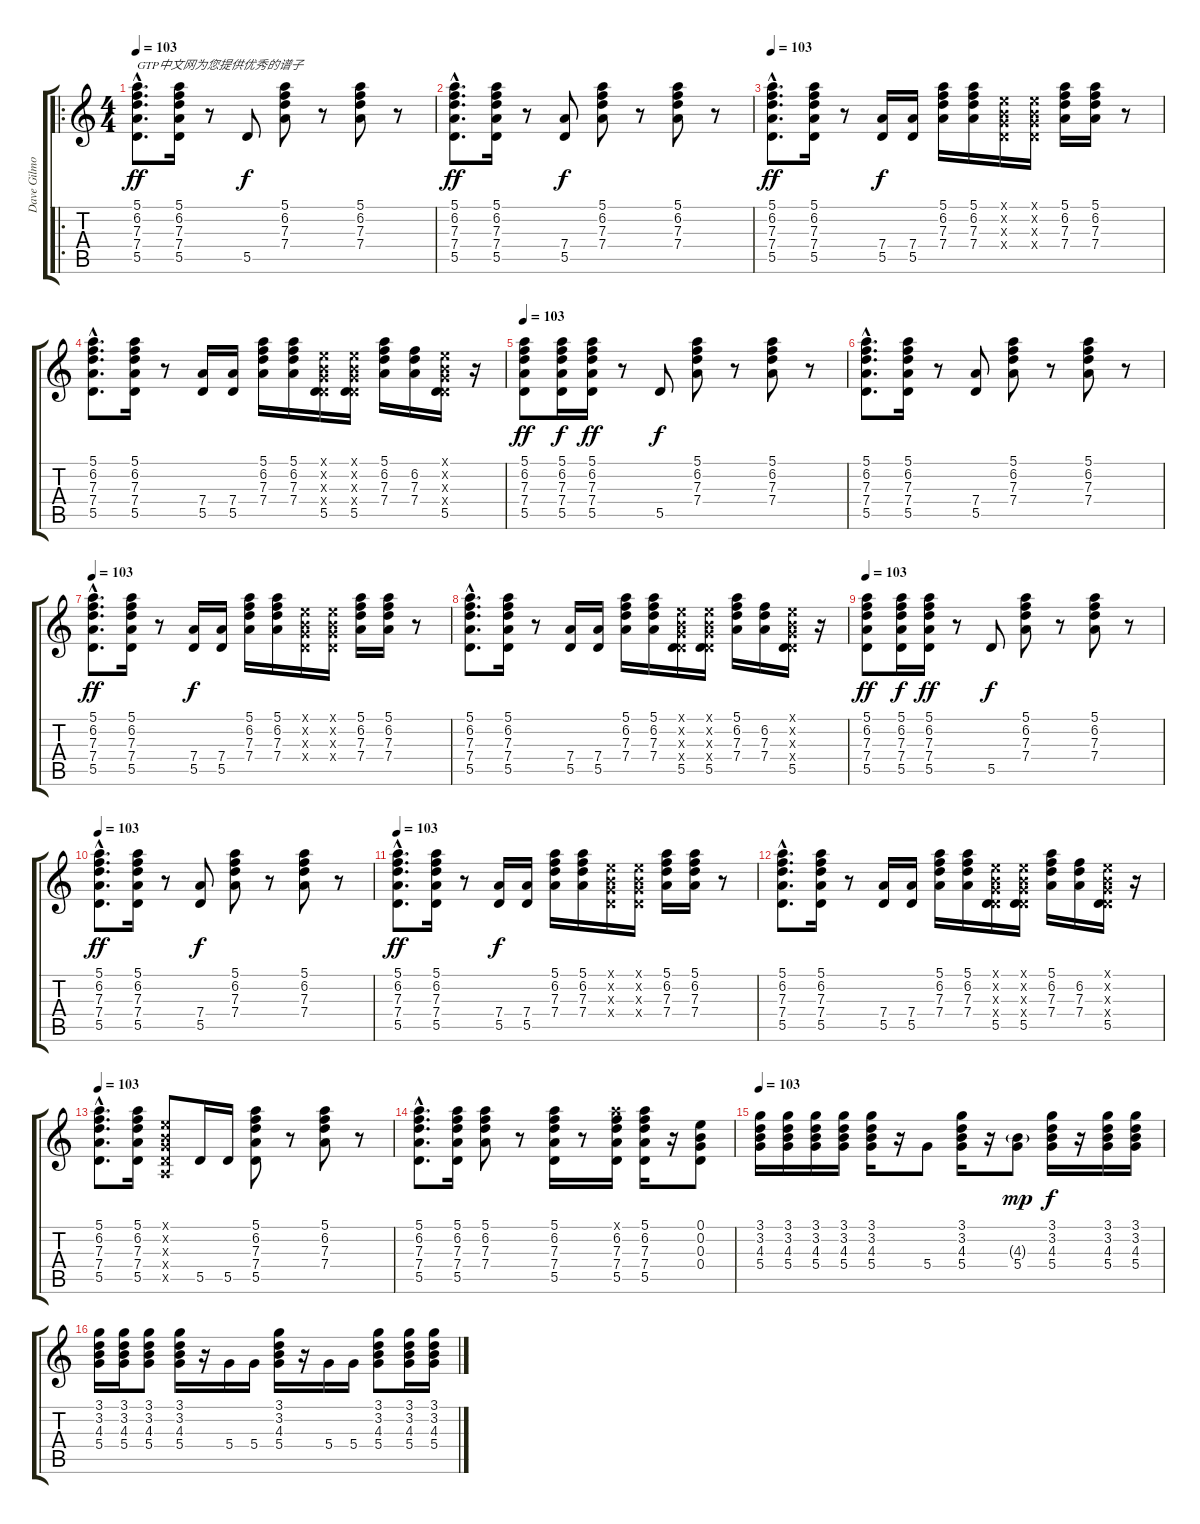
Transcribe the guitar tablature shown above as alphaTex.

\track ("Dave Gilmour / Rythm" "Dave Gilmo") {instrument electricguitarclean}
\staff {score tabs}
\tuning (E4 B3 G3 D3 A2 E2) {hide}
\ro
\ts (4 4)
\tempo 103
\clef g2
\ks c
(5.1{hac} 6.2{hac} 7.3{hac} 7.4{hac} 5.5{hac}).8{d txt "GTP中文网为您提供优秀的谱子" dy ff instrument electricguitarclean} (5.1 6.2 7.3 7.4 5.5).16 r.8 5.5.8{dy f} (5.1 6.2 7.3 7.4).8 r.8 (5.1 6.2 7.3 7.4).8 r.8 |
(5.1{hac} 6.2{hac} 7.3{hac} 7.4{hac} 5.5{hac}).8{d dy ff} (5.1 6.2 7.3 7.4 5.5).16 r.8 (7.4 5.5).8{dy f} (5.1 6.2 7.3 7.4).8 r.8 (5.1 6.2 7.3 7.4).8 r.8 |
\tempo 103
(5.1{hac} 6.2{hac} 7.3{hac} 7.4{hac} 5.5{hac}).8{d dy ff} (5.1 6.2 7.3 7.4 5.5).16 r.8 (7.4 5.5).16{dy f} (7.4 5.5).16 (5.1 6.2 7.3 7.4).16 (5.1 6.2 7.3 7.4).16 (0.1{x} 0.2{x} 0.3{x} 0.4{x}).16 (0.1{x} 0.2{x} 0.3{x} 0.4{x}).16 (5.1 6.2 7.3 7.4).16 (5.1 6.2 7.3 7.4).16 r.8 |
(5.1{hac} 6.2{hac} 7.3{hac} 7.4{hac} 5.5{hac}).8{d} (5.1 6.2 7.3 7.4 5.5).16 r.8 (7.4 5.5).16 (7.4 5.5).16 (5.1 6.2 7.3 7.4).16 (5.1 6.2 7.3 7.4).16 (0.1{x} 0.2{x} 0.3{x} 0.4{x} 5.5).16 (0.1{x} 0.2{x} 0.3{x} 0.4{x} 5.5).16 (5.1 6.2 7.3 7.4).16 (6.2 7.3 7.4).16 (0.1{x} 0.2{x} 0.3{x} 0.4{x} 5.5).16 r.16 |
\tempo 103
(5.1 6.2 7.3 7.4 5.5).8{dy ff} (5.1 6.2 7.3 7.4 5.5).16{dy f} (5.1 6.2 7.3 7.4 5.5).16{dy ff} r.8 5.5.8{dy f} (5.1 6.2 7.3 7.4).8 r.8 (5.1 6.2 7.3 7.4).8 r.8 |
(5.1{hac} 6.2{hac} 7.3{hac} 7.4{hac} 5.5{hac}).8{d} (5.1 6.2 7.3 7.4 5.5).16 r.8 (7.4 5.5).8 (5.1 6.2 7.3 7.4).8 r.8 (5.1 6.2 7.3 7.4).8 r.8 |
\tempo 103
(5.1{hac} 6.2{hac} 7.3{hac} 7.4{hac} 5.5{hac}).8{d dy ff} (5.1 6.2 7.3 7.4 5.5).16 r.8 (7.4 5.5).16{dy f} (7.4 5.5).16 (5.1 6.2 7.3 7.4).16 (5.1 6.2 7.3 7.4).16 (0.1{x} 0.2{x} 0.3{x} 0.4{x}).16 (0.1{x} 0.2{x} 0.3{x} 0.4{x}).16 (5.1 6.2 7.3 7.4).16 (5.1 6.2 7.3 7.4).16 r.8 |
(5.1{hac} 6.2{hac} 7.3{hac} 7.4{hac} 5.5{hac}).8{d} (5.1 6.2 7.3 7.4 5.5).16 r.8 (7.4 5.5).16 (7.4 5.5).16 (5.1 6.2 7.3 7.4).16 (5.1 6.2 7.3 7.4).16 (0.1{x} 0.2{x} 0.3{x} 0.4{x} 5.5).16 (0.1{x} 0.2{x} 0.3{x} 0.4{x} 5.5).16 (5.1 6.2 7.3 7.4).16 (6.2 7.3 7.4).16 (0.1{x} 0.2{x} 0.3{x} 0.4{x} 5.5).16 r.16 |
\tempo 103
(5.1 6.2 7.3 7.4 5.5).8{dy ff} (5.1 6.2 7.3 7.4 5.5).16{dy f} (5.1 6.2 7.3 7.4 5.5).16{dy ff} r.8 5.5.8{dy f} (5.1 6.2 7.3 7.4).8 r.8 (5.1 6.2 7.3 7.4).8 r.8 |
\tempo 103
(5.1{hac} 6.2{hac} 7.3{hac} 7.4{hac} 5.5{hac}).8{d dy ff} (5.1 6.2 7.3 7.4 5.5).16 r.8 (7.4 5.5).8{dy f} (5.1 6.2 7.3 7.4).8 r.8 (5.1 6.2 7.3 7.4).8 r.8 |
\tempo 103
(5.1{hac} 6.2{hac} 7.3{hac} 7.4{hac} 5.5{hac}).8{d dy ff} (5.1 6.2 7.3 7.4 5.5).16 r.8 (7.4 5.5).16{dy f} (7.4 5.5).16 (5.1 6.2 7.3 7.4).16 (5.1 6.2 7.3 7.4).16 (0.1{x} 0.2{x} 0.3{x} 0.4{x}).16 (0.1{x} 0.2{x} 0.3{x} 0.4{x}).16 (5.1 6.2 7.3 7.4).16 (5.1 6.2 7.3 7.4).16 r.8 |
(5.1{hac} 6.2{hac} 7.3{hac} 7.4{hac} 5.5{hac}).8{d} (5.1 6.2 7.3 7.4 5.5).16 r.8 (7.4 5.5).16 (7.4 5.5).16 (5.1 6.2 7.3 7.4).16 (5.1 6.2 7.3 7.4).16 (0.1{x} 0.2{x} 0.3{x} 0.4{x} 5.5).16 (0.1{x} 0.2{x} 0.3{x} 0.4{x} 5.5).16 (5.1 6.2 7.3 7.4).16 (6.2 7.3 7.4).16 (0.1{x} 0.2{x} 0.3{x} 0.4{x} 5.5).16 r.16 |
\tempo 103
(5.1{hac} 6.2{hac} 7.3{hac} 7.4{hac} 5.5{hac}).8{d} (5.1 6.2 7.3 7.4 5.5).16 (0.1{x} 0.2{x} 0.3{x} 0.4{x} 0.5{x}).8 5.5.16 5.5.16 (5.1 6.2 7.3 7.4 5.5).8 r.8 (5.1 6.2 7.3 7.4).8 r.8 |
(5.1{hac} 6.2{hac} 7.3{hac} 7.4{hac} 5.5{hac}).8{d} (5.1 6.2 7.3 7.4 5.5).16 (5.1 6.2 7.3 7.4).8 r.8 (5.1 6.2 7.3 7.4 5.5).16 r.8 (5.1{x} 6.2 7.3 7.4 5.5).16 (5.1 6.2 7.3 7.4 5.5).16 r.16 (0.1 0.2 0.3 0.4).8 |
\tempo 103
(3.1 3.2 4.3 5.4).16 (3.1 3.2 4.3 5.4).16 (3.1 3.2 4.3 5.4).16 (3.1 3.2 4.3 5.4).16 (3.1 3.2 4.3 5.4).16 r.16 5.4.8 (3.1 3.2 4.3 5.4).16 r.16 (4.3{g} 5.4).8{dy mp} (3.1 3.2 4.3 5.4).16{dy f} r.16 (3.1 3.2 4.3 5.4).16 (3.1 3.2 4.3 5.4).16 |
(3.1 3.2 4.3 5.4).16 (3.1 3.2 4.3 5.4).16 (3.1 3.2 4.3 5.4).8 (3.1 3.2 4.3 5.4).16 r.16 5.4.16 5.4.16 (3.1 3.2 4.3 5.4).16 r.16 5.4.16 5.4.16 (3.1 3.2 4.3 5.4).8 (3.1 3.2 4.3 5.4).16 (3.1 3.2 4.3 5.4).16
